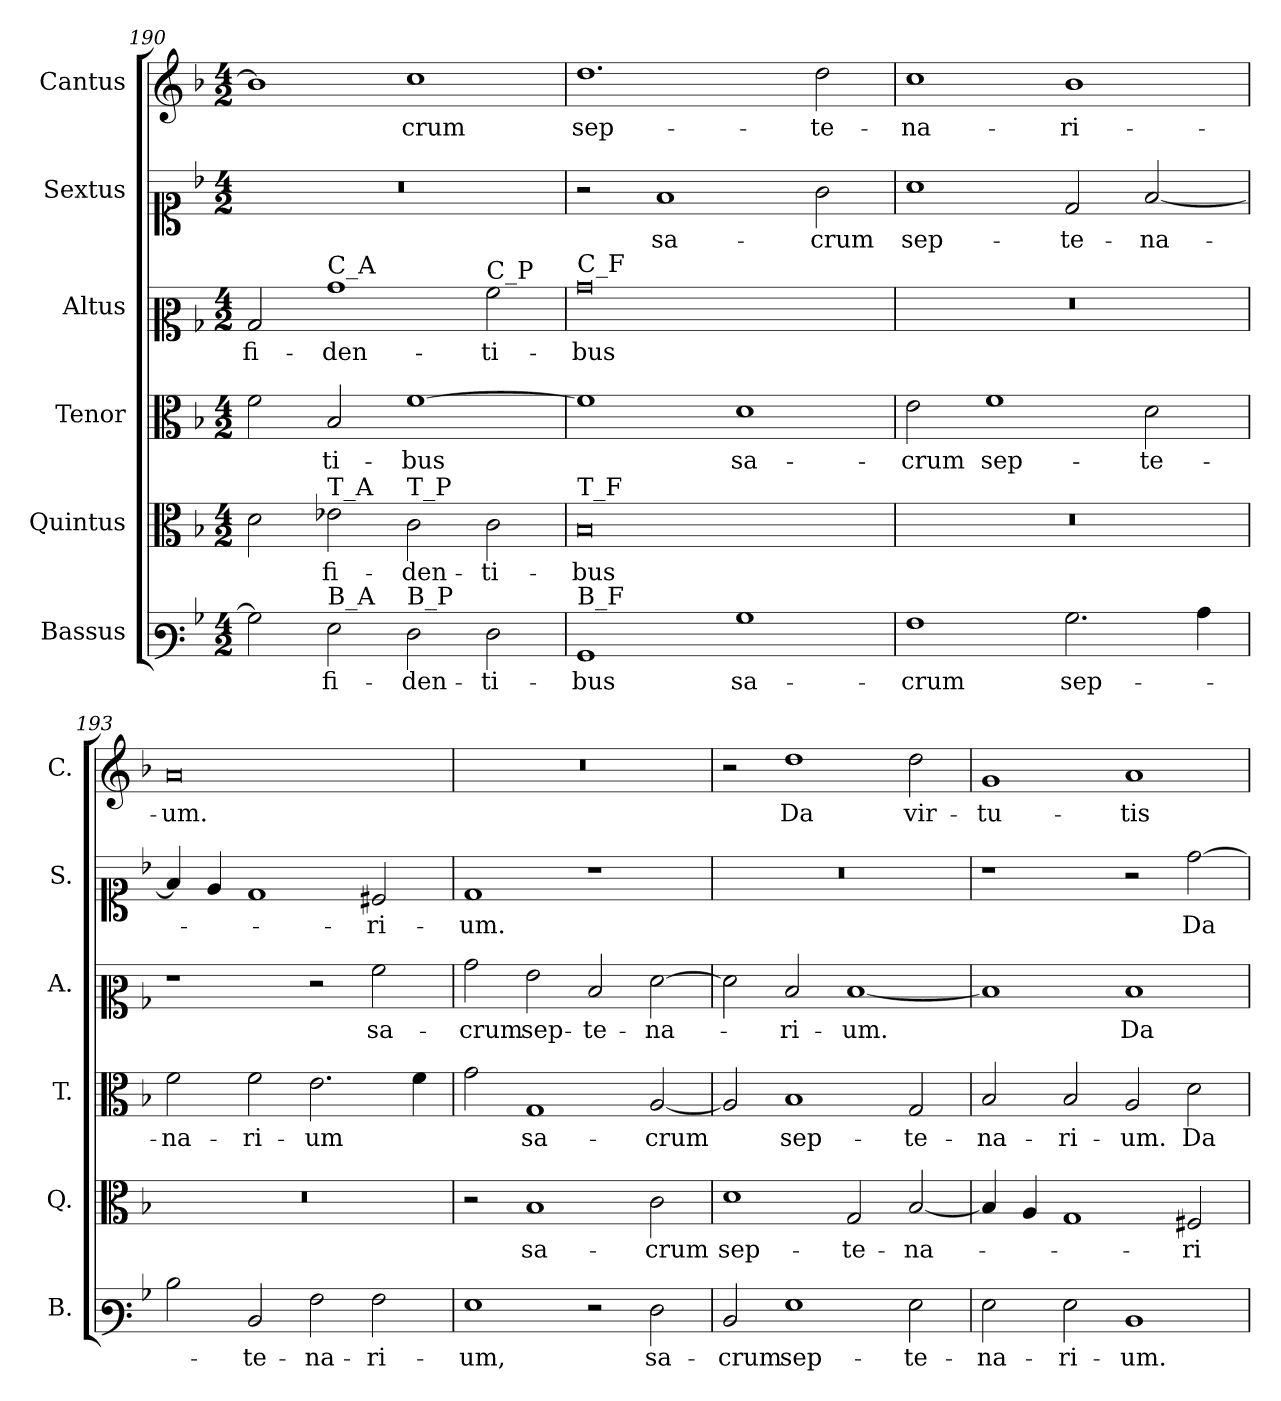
**kern	**text	**kern	**text	**kern	**text	**kern	**text	**kern	**text	**kern	**text
*part6	*part6	*part5	*part5	*part4	*part4	*part3	*part3	*part2	*part2	*part1	*part1
*staff6	*staff6	*staff5	*staff5	*staff4	*staff4	*staff3	*staff3	*staff2	*staff2	*staff1	*staff1
*I"Bassus	*	*I"Quintus	*	*I"Tenor	*	*I"Altus	*	*I"Sextus	*	*I"Cantus	*
*I'B.	*	*I'Q.	*	*I'T.	*	*I'A.	*	*I'S.	*	*I'C.	*
!!LO:PB:g=z
*clefF3	*	*clefC3	*	*clefC3	*	*clefC2	*	*clefC1	*	*clefG2	*
*k[b-]	*	*k[b-]	*	*k[b-]	*	*k[b-]	*	*k[b-]	*	*k[b-]	*
*M4/2	*	*M4/2	*	*M4/2	*	*M4/2	*	*M4/2	*	*M4/2	*
=190	=190	=190	=190	=190	=190	=190	=190	=190	=190	=190	=190
!	!	!	!	!	!	!	!	!LO:N:vis=1	!	!	!
2B-\]	.	2d\	.	2f\	.	2B-/	-fi-	0r	.	1b-]	.
!	!	!	!	!	!	!LO:TX:a:t=C_A	!	!	!	!	!
!	!	!LO:TX:a:t=T_A	!	!	!	!	!	!	!	!	!
!LO:TX:a:t=B_A	!	!	!	!	!	!	!	!	!	!	!
2G\	-fi-	2e-X\	-fi-	2B-/	-ti-	1b-	-den-	.	.	.	.
!	!	!LO:TX:a:t=T_P	!	!	!	!	!	!	!	!	!
!LO:TX:a:t=B_P	!	!	!	!	!	!	!	!	!	!	!
2F\	-den-	2c\	-den-	[1f	-bus	.	.	.	.	1cc	-crum
!	!	!	!	!	!	!LO:TX:a:t=C_P	!	!	!	!	!
2F\	-ti-	2c\	-ti-	.	.	2a\	-ti-	.	.	.	.
=191	=191	=191	=191	=191	=191	=191	=191	=191	=191	=191	=191
!	!	!	!	!	!	!LO:TX:a:t=C_F	!	!	!	!	!
!	!	!LO:TX:a:t=T_F	!	!	!	!	!	!	!	!	!
!LO:TX:a:t=B_F	!	!	!	!	!	!	!	!	!	!	!
1BB-	-bus	0B-	-bus	1f]	.	0b-	-bus	2r	.	1.dd	sep-
.	.	.	.	.	.	.	.	1f	sa-	.	.
1B-	sa-	.	.	1d	sa-	.	.	.	.	.	.
.	.	.	.	.	.	.	.	2g\	-crum	2dd\	-te-
=192	=192	=192	=192	=192	=192	=192	=192	=192	=192	=192	=192
!	!	!LO:N:vis=1	!	!	!	!LO:N:vis=1	!	!	!	!	!
1A	-crum	0r	.	2e\	crum	0r	.	1a	sep-	1cc	-na-
.	.	.	.	1f	sep-	.	.	.	.	.	.
2.B-\	sep-	.	.	.	.	.	.	2d/	-te-	1b-	-ri-
.	.	.	.	2d\	-te-	.	.	[2f/	-na-	.	.
4c\	.	.	.	.	.	.	.	.	.	.	.
=193	=193	=193	=193	=193	=193	=193	=193	=193	=193	=193	=193
!	!	!LO:N:vis=1	!	!	!	!	!	!	!	!	!
2d\	.	0r	.	2f\	-na-	1r	.	4f/]	.	0a	-um.
.	.	.	.	.	.	.	.	4e/	.	.	.
2D/	-te-	.	.	2f\	-ri-	.	.	1d	.	.	.
2A\	-na-	.	.	2.e\	-um	2r	.	.	.	.	.
2A\	-ri-	.	.	.	.	2a\	sa-	2c#X/	-ri-	.	.
.	.	.	.	4f\	.	.	.	.	.	.	.
=194	=194	=194	=194	=194	=194	=194	=194	=194	=194	=194	=194
!	!	!	!	!	!	!	!	!	!	!LO:N:vis=1	!
1G	-um,	2r	.	2g\	.	2b-\	-crum	1d	-um.	0r	.
.	.	1B-	sa-	1G	sa-	2g\	sep-	.	.	.	.
2r	.	.	.	.	.	2d/	-te-	1r	.	.	.
2F\	sa-	2c\	-crum	[2A/	-crum	[2f\	-na-	.	.	.	.
!!LO:LB:g=z
=195	=195	=195	=195	=195	=195	=195	=195	=195	=195	=195	=195
!	!	!	!	!	!	!	!	!LO:N:vis=1	!	!	!
2D/	-crum	1d	sep-	2A/]	.	2f\]	.	0r	.	2r	.
1G	sep-	.	.	1B-	sep-	2d/	-ri-	.	.	1dd	Da
.	.	2G/	-te-	.	.	[1d	-um.	.	.	.	.
2G\	-te-	[2B-/	-na-	2G/	-te-	.	.	.	.	2dd\	vir-
=196	=196	=196	=196	=196	=196	=196	=196	=196	=196	=196	=196
2G\	-na-	4B-/]	.	2B-/	na-	1d]	.	1r	.	1g	-tu-
.	.	4A/	.	.	.	.	.	.	.	.	.
2G\	-ri-	1G	.	2B-/	-ri-	.	.	.	.	.	.
1D	-um.	.	.	2A/	-um.	1d	Da	2r	.	1a	-tis
.	.	2F#X/	ri-	2d\	Da	.	.	[2dd\	Da	.	.
=	=	=	=	=	=	=	=	=	=	=	=
*-	*-	*-	*-	*-	*-	*-	*-	*-	*-	*-	*-
